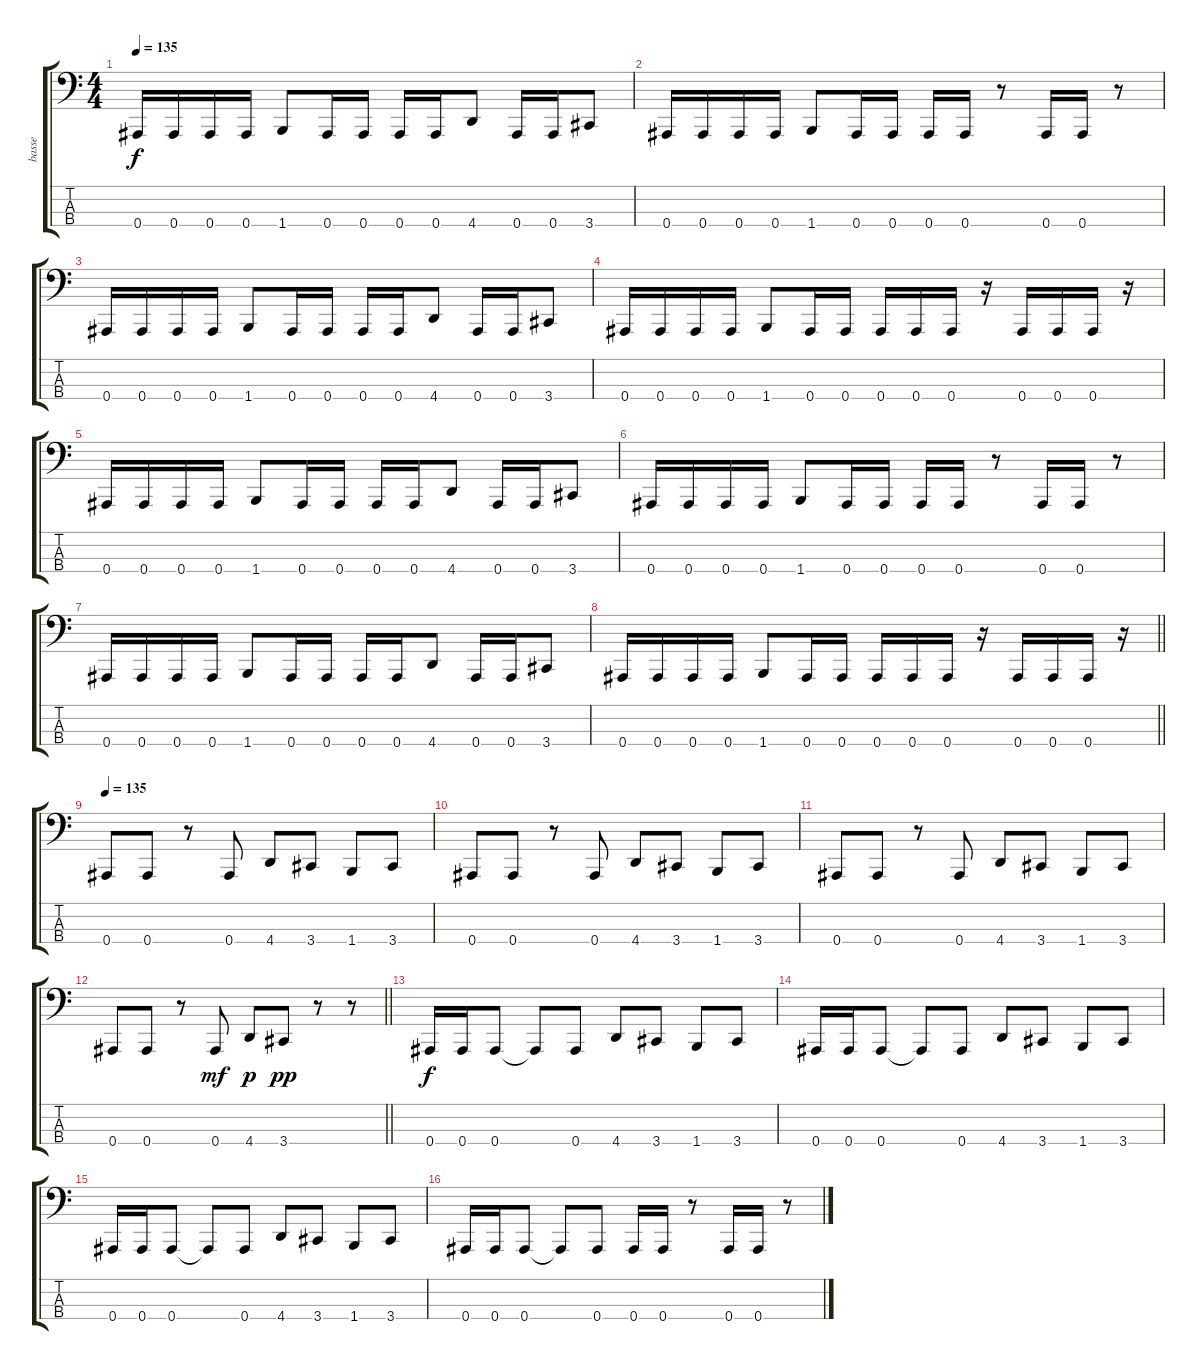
\track ("basse" "basse") {instrument electricbassfinger}
\staff {score tabs}
\tuning (Eb2 Bb1 F1 Bb0) {hide}
\ts (4 4)
\section ("" "")
\tempo 135
\clef f4
\ks c
0.4.16{dy f} 0.4.16 0.4.16 0.4.16 1.4.8 0.4.16 0.4.16 0.4.16 0.4.16 4.4.8 0.4.16 0.4.16 3.4.8 |
0.4.16 0.4.16 0.4.16 0.4.16 1.4.8 0.4.16 0.4.16 0.4.16 0.4.16 r.8 0.4.16 0.4.16 r.8 |
0.4.16 0.4.16 0.4.16 0.4.16 1.4.8 0.4.16 0.4.16 0.4.16 0.4.16 4.4.8 0.4.16 0.4.16 3.4.8 |
0.4.16 0.4.16 0.4.16 0.4.16 1.4.8 0.4.16 0.4.16 0.4.16 0.4.16 0.4.16 r.16 0.4.16 0.4.16 0.4.16 r.16 |
0.4.16 0.4.16 0.4.16 0.4.16 1.4.8 0.4.16 0.4.16 0.4.16 0.4.16 4.4.8 0.4.16 0.4.16 3.4.8 |
0.4.16 0.4.16 0.4.16 0.4.16 1.4.8 0.4.16 0.4.16 0.4.16 0.4.16 r.8 0.4.16 0.4.16 r.8 |
0.4.16 0.4.16 0.4.16 0.4.16 1.4.8 0.4.16 0.4.16 0.4.16 0.4.16 4.4.8 0.4.16 0.4.16 3.4.8 |
\barLineRight lightlight
0.4.16 0.4.16 0.4.16 0.4.16 1.4.8 0.4.16 0.4.16 0.4.16 0.4.16 0.4.16 r.16 0.4.16 0.4.16 0.4.16 r.16 |
\section ("" "")
\tempo 135
0.4.8 0.4.8 r.8 0.4.8 4.4.8 3.4.8 1.4.8 3.4.8 |
0.4.8 0.4.8 r.8 0.4.8 4.4.8 3.4.8 1.4.8 3.4.8 |
0.4.8 0.4.8 r.8 0.4.8 4.4.8 3.4.8 1.4.8 3.4.8 |
\barLineRight lightlight
0.4.8 0.4.8 r.8 0.4.8{dy mf} 4.4.8{dy p} 3.4.8{dy pp} r.8 r.8 |
\section ("" "")
0.4.16{dy f} 0.4.16 0.4.8 0.4{t}.8 0.4.8 4.4.8 3.4.8 1.4.8 3.4.8 |
0.4.16 0.4.16 0.4.8 0.4{t}.8 0.4.8 4.4.8 3.4.8 1.4.8 3.4.8 |
0.4.16 0.4.16 0.4.8 0.4{t}.8 0.4.8 4.4.8 3.4.8 1.4.8 3.4.8 |
0.4.16 0.4.16 0.4.8 0.4{t}.8 0.4.8 0.4.16 0.4.16 r.8 0.4.16 0.4.16 r.8
